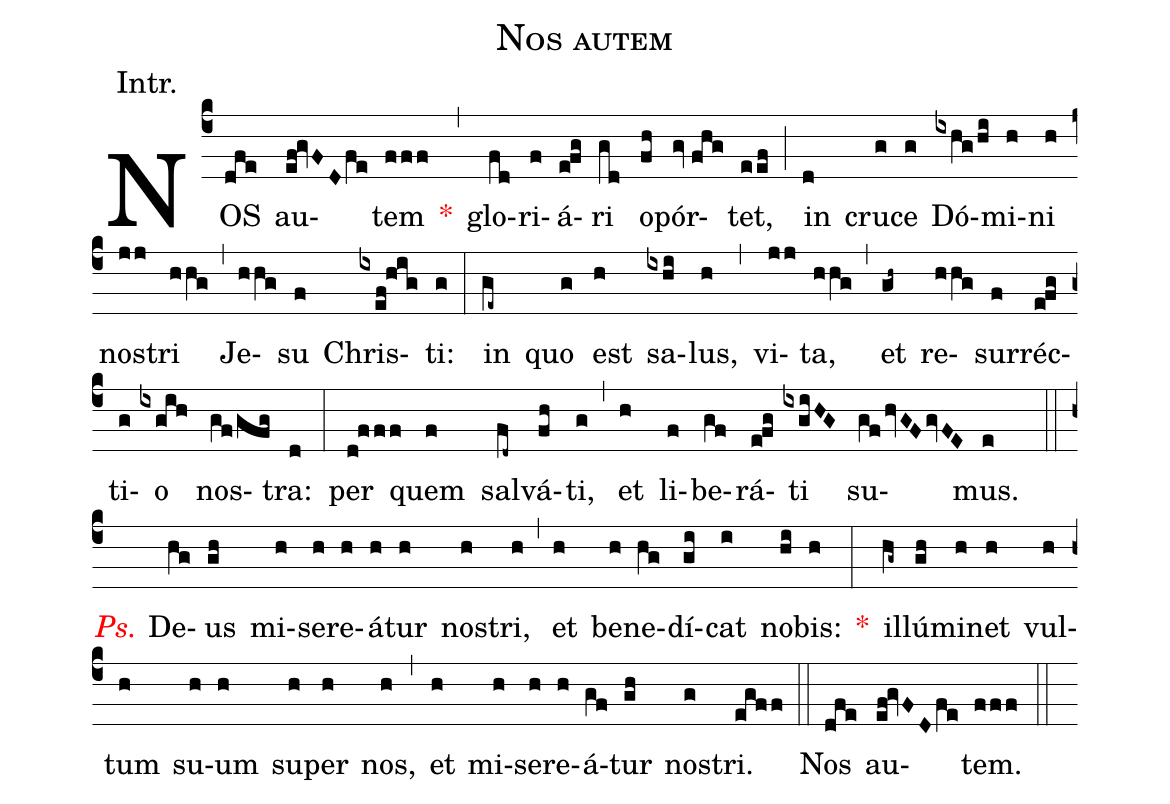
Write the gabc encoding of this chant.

name:Nos autem;
annotation:Intr.;
mode:IV.;
office-part:Introit;
%%
(c4) NOS(dfe) au(ef!gvFDfe)tem(fff) <v>\red{*}</v>(,) glo(fd)ri(f)á(e!fg)ri(gd) o(fh)pór(gv//fhg)tet,(eef) (;) in(d) cru(g)ce(g) Dó(ixhg/hi)mi(h)ni(h) nos(jj)tri(hhg) (,) Je(hhg)su(f) Chris(ixef!hig)ti:(g) (:) in(ge~) quo(g) est(h) sa(ixhi)lus,(h) (,) vi(jj)ta,(hhg) (,) et(gh~) re(hhg)sur(f)réc(e!fg)ti(g)o(ixgih) nos(gf/gfg)tra:(d) (:) per(d!fff) quem(f) sal(fd~)vá(fh)ti,(g) (,) et(h) li(f)be(gf)rá(e!fg)ti(ixgiHG) su(gfhvGFgvFE)mus.(e) (::) <v>\redit{Ps.}</v> De(hg)us(gh) mi(h)se(h)re(h)á(h)tur(h) nos(h)tri,(h) (,) et(h) be(h)ne(hg)dí(gi)cat(i) no(hi)bis:(h) <v>\red{*}</v>(:) il(hg~)lú(gh)mi(h)net(h) vul(h)tum(h) su(h)um(h) su(h)per(h) nos,(h) (,) et(h) mi(h)se(h)re(h)á(gf)tur(gh) nos(g)tri.(egff) (::) Nos(dfe) au(ef!gvFD/fe)tem.(fff) (::)
